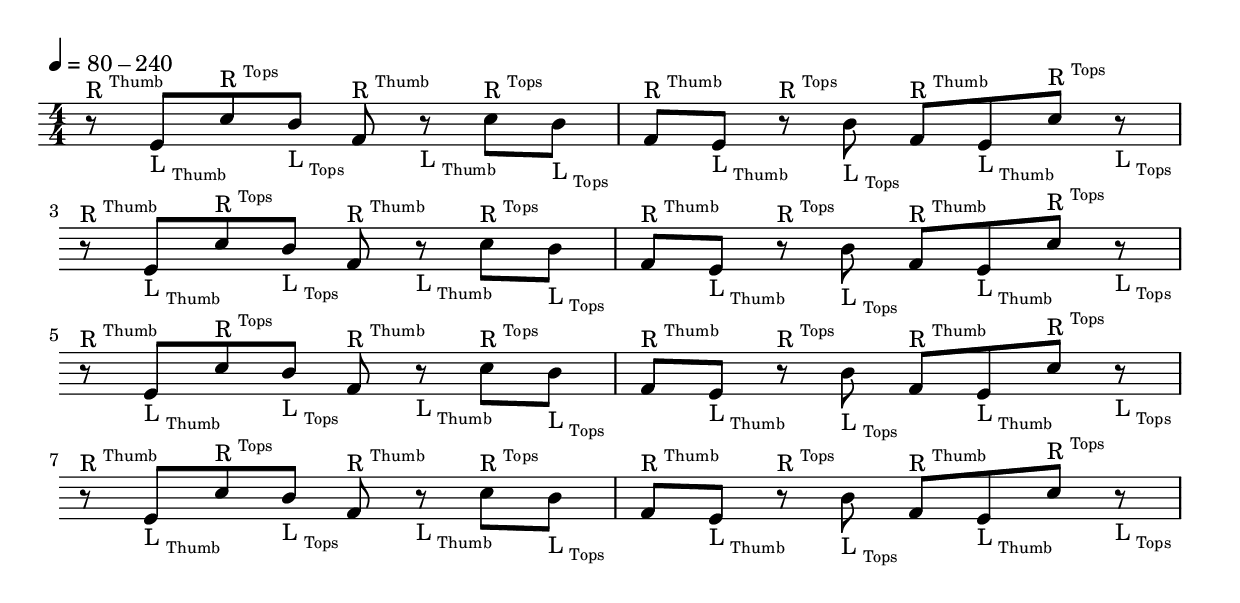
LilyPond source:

\version "2.24.1"
\include "../global.ly"

\layout {
  indent = -3.5
}

\relative {
  \defaultScoreSettings
  \tempo 4 = 80 - 240
  \time 4/4

  \repeat unfold 4 { 
    r8^\RThumbTop e'_\LThumbBtm  c'^\RTopsTop   b_\LTopsBtm 
    f8^\RThumbTop  r_\LThumbBtm  c'^\RTopsTop   b_\LTopsBtm 
    f8^\RThumbTop  e_\LThumbBtm   r^\RTopsTop  b'_\LTopsBtm 
    f8^\RThumbTop  e_\LThumbBtm  c'^\RTopsTop   r_\LTopsBtm 
    \break
  }
}